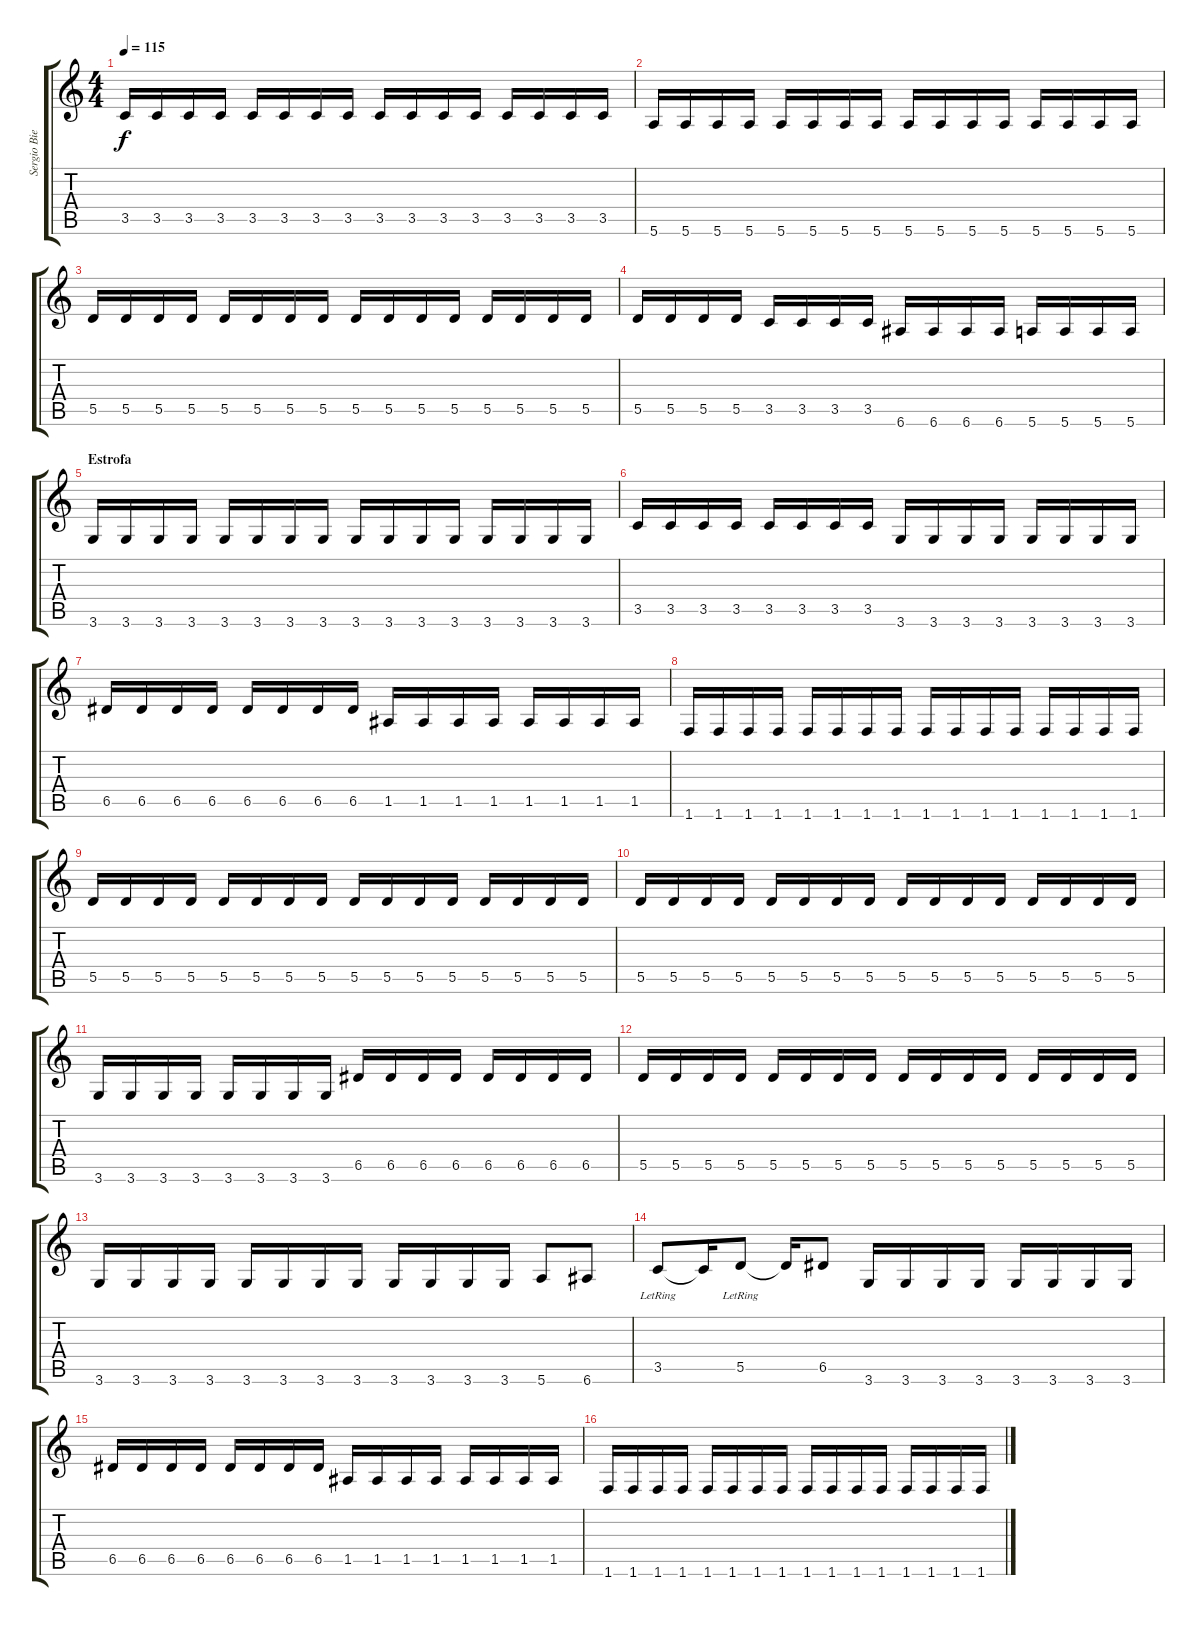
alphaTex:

\track ("Sergio Bierdichevsky" "Sergio Bie") {instrument distortionguitar}
\staff {score tabs}
\tuning (E4 B3 G3 D3 A2 E2) {hide}
\ts (4 4)
\tempo 115
\clef g2
\ks c
3.5.16{dy f} 3.5.16 3.5.16 3.5.16 3.5.16 3.5.16 3.5.16 3.5.16 3.5.16 3.5.16 3.5.16 3.5.16 3.5.16 3.5.16 3.5.16 3.5.16 |
5.6.16 5.6.16 5.6.16 5.6.16 5.6.16 5.6.16 5.6.16 5.6.16 5.6.16 5.6.16 5.6.16 5.6.16 5.6.16 5.6.16 5.6.16 5.6.16 |
5.5.16 5.5.16 5.5.16 5.5.16 5.5.16 5.5.16 5.5.16 5.5.16 5.5.16 5.5.16 5.5.16 5.5.16 5.5.16 5.5.16 5.5.16 5.5.16 |
5.5.16 5.5.16 5.5.16 5.5.16 3.5.16 3.5.16 3.5.16 3.5.16 6.6.16 6.6.16 6.6.16 6.6.16 5.6.16 5.6.16 5.6.16 5.6.16 |
\section ("" "Estrofa")
3.6.16 3.6.16 3.6.16 3.6.16 3.6.16 3.6.16 3.6.16 3.6.16 3.6.16 3.6.16 3.6.16 3.6.16 3.6.16 3.6.16 3.6.16 3.6.16 |
3.5.16 3.5.16 3.5.16 3.5.16 3.5.16 3.5.16 3.5.16 3.5.16 3.6.16 3.6.16 3.6.16 3.6.16 3.6.16 3.6.16 3.6.16 3.6.16 |
6.5.16 6.5.16 6.5.16 6.5.16 6.5.16 6.5.16 6.5.16 6.5.16 1.5.16 1.5.16 1.5.16 1.5.16 1.5.16 1.5.16 1.5.16 1.5.16 |
1.6.16 1.6.16 1.6.16 1.6.16 1.6.16 1.6.16 1.6.16 1.6.16 1.6.16 1.6.16 1.6.16 1.6.16 1.6.16 1.6.16 1.6.16 1.6.16 |
5.5.16 5.5.16 5.5.16 5.5.16 5.5.16 5.5.16 5.5.16 5.5.16 5.5.16 5.5.16 5.5.16 5.5.16 5.5.16 5.5.16 5.5.16 5.5.16 |
5.5.16 5.5.16 5.5.16 5.5.16 5.5.16 5.5.16 5.5.16 5.5.16 5.5.16 5.5.16 5.5.16 5.5.16 5.5.16 5.5.16 5.5.16 5.5.16 |
3.6.16 3.6.16 3.6.16 3.6.16 3.6.16 3.6.16 3.6.16 3.6.16 6.5.16 6.5.16 6.5.16 6.5.16 6.5.16 6.5.16 6.5.16 6.5.16 |
5.5.16 5.5.16 5.5.16 5.5.16 5.5.16 5.5.16 5.5.16 5.5.16 5.5.16 5.5.16 5.5.16 5.5.16 5.5.16 5.5.16 5.5.16 5.5.16 |
3.6.16 3.6.16 3.6.16 3.6.16 3.6.16 3.6.16 3.6.16 3.6.16 3.6.16 3.6.16 3.6.16 3.6.16 5.6.8 6.6.8 |
3.5{lr}.8 3.5{t}.16 5.5{lr}.8 5.5{t}.16 6.5.8 3.6.16 3.6.16 3.6.16 3.6.16 3.6.16 3.6.16 3.6.16 3.6.16 |
6.5.16 6.5.16 6.5.16 6.5.16 6.5.16 6.5.16 6.5.16 6.5.16 1.5.16 1.5.16 1.5.16 1.5.16 1.5.16 1.5.16 1.5.16 1.5.16 |
1.6.16 1.6.16 1.6.16 1.6.16 1.6.16 1.6.16 1.6.16 1.6.16 1.6.16 1.6.16 1.6.16 1.6.16 1.6.16 1.6.16 1.6.16 1.6.16
